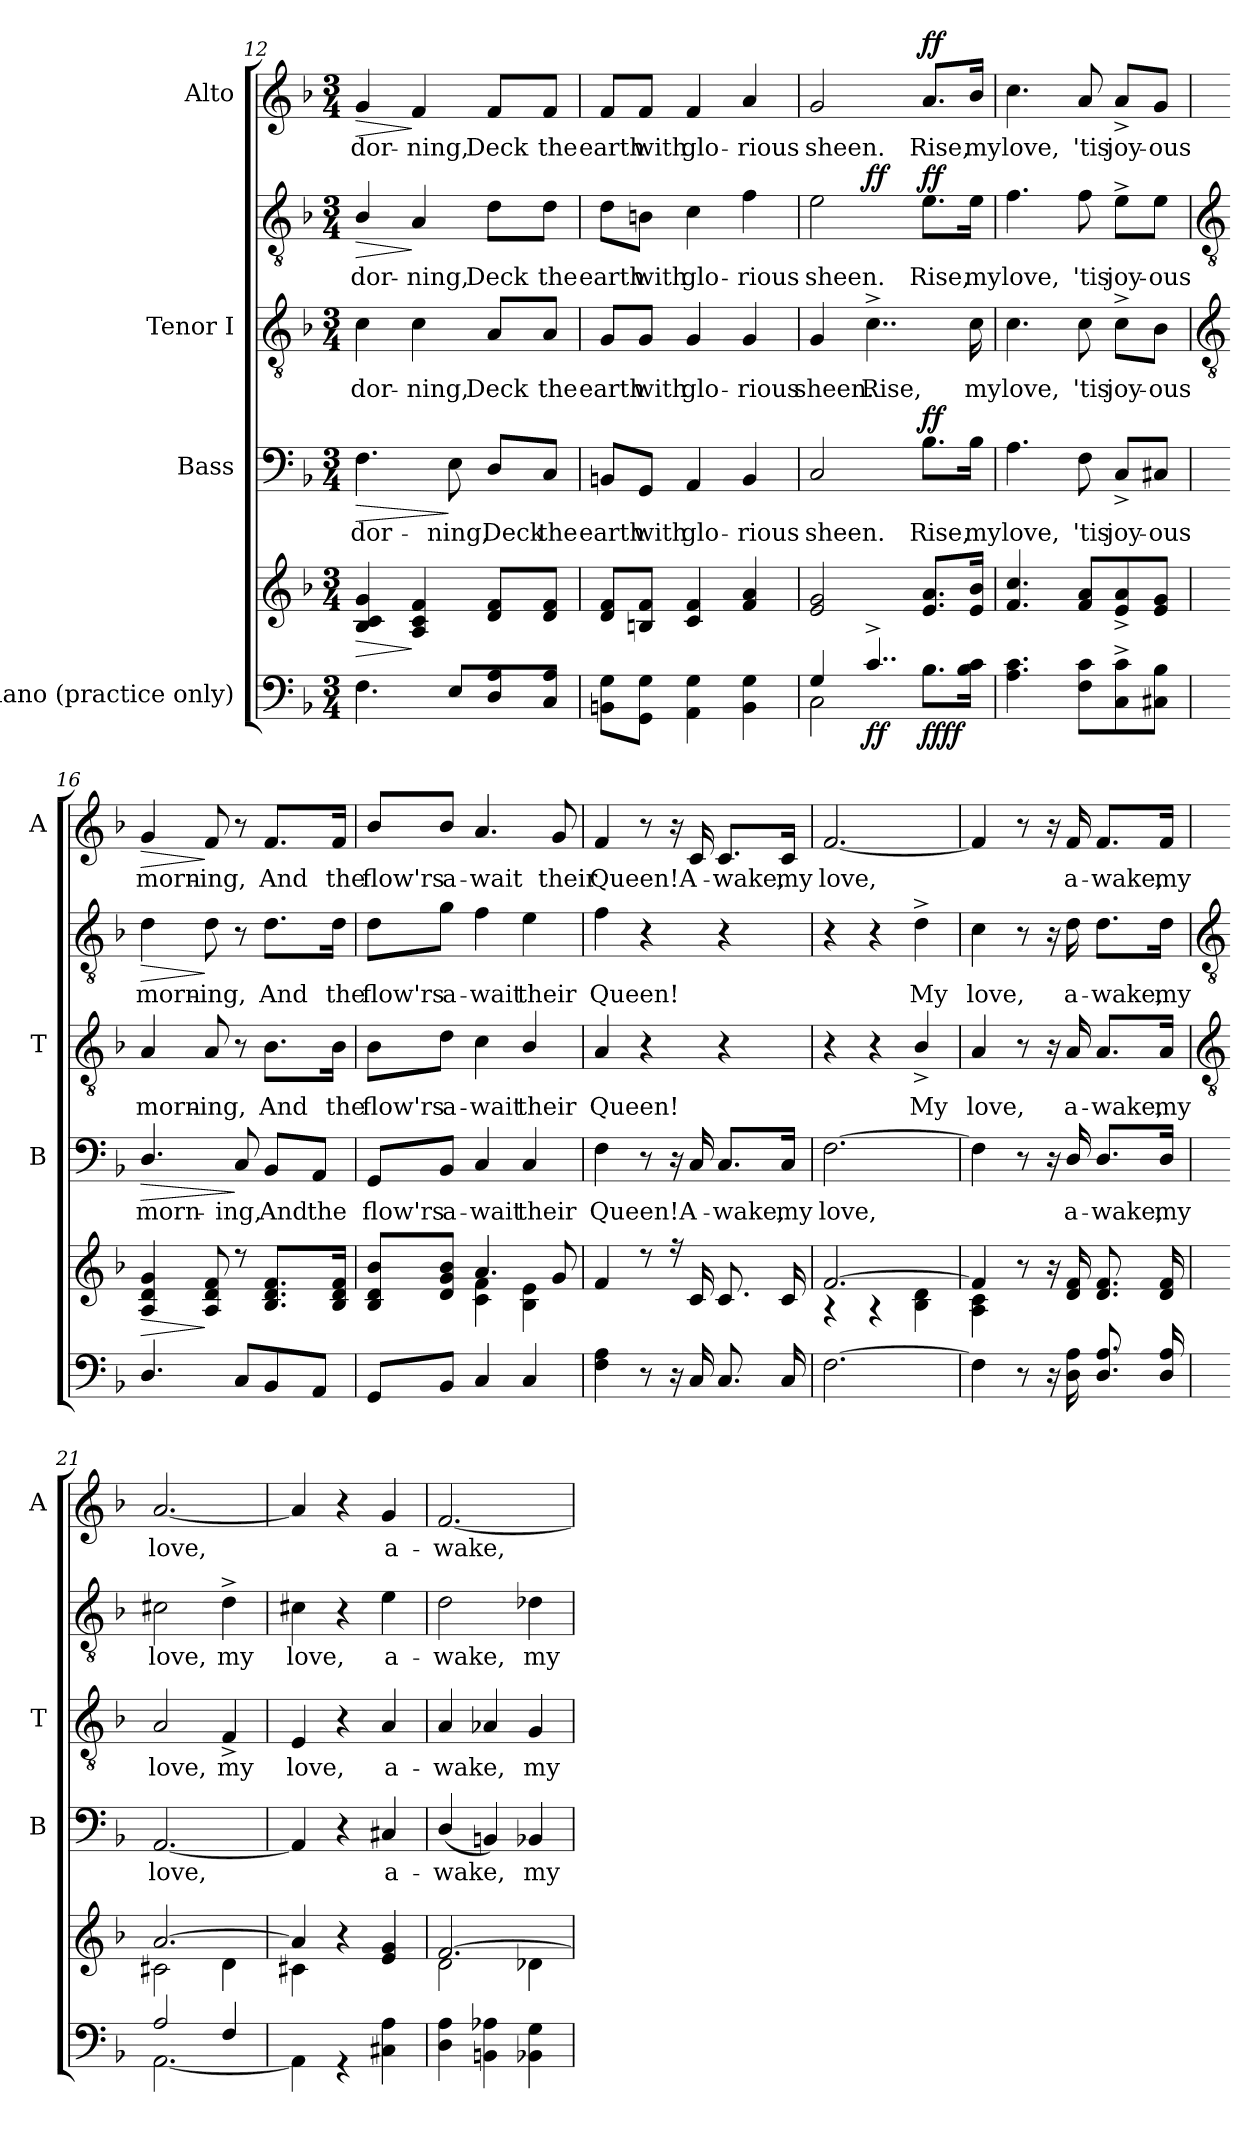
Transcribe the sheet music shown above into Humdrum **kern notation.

**kern	**kern	**dynam	**kern	**text	**dynam	**kern	**text	**kern	**text	**dynam	**kern	**text	**dynam
*part4	*part4	*part4	*part3	*part3	*part3	*part2	*part2	*part2	*part2	*part2	*part1	*part1	*part1
*staff6	*staff5	*staff5/6	*staff4	*staff4	*staff4	*staff3	*staff3	*staff2	*staff2	*staff2/3	*staff1	*staff1	*staff1
*I"Piano (practice only)	*	*	*I"Bass	*	*	*I"Tenor I	*	*	*	*	*I"Alto	*	*
*	*	*	*I'B	*	*	*I'T	*	*	*	*	*I'A	*	*
*clefF4	*clefG2	*	*clefF4	*	*	*clefGv2	*	*clefGv2	*	*	*clefG2	*	*
*k[b-]	*k[b-]	*	*k[b-]	*	*	*k[b-]	*	*k[b-]	*	*	*k[b-]	*	*
*F:	*F:	*	*F:	*	*	*F:	*	*F:	*	*	*F:	*	*
*M3/4	*M3/4	*	*M3/4	*	*	*M3/4	*	*M3/4	*	*	*M3/4	*	*
=12	=12	=12	=12	=12	=12	=12	=12	=12	=12	=12	=12	=12	=12
!LO:N:vis=1	!	!LO:HP:b	!	!LO:LY:b	!LO:HP:b	!	!LO:LY:b	!	!LO:LY:b	!LO:HP:b	!	!LO:LY:b	!LO:HP:b
*^	*	*	*	*	*	*	*	*	*	*	*	*	*
2.ryy	4.F\	4B- 4c 4g	>	4.F\	-dor-	>	4c	dor-	4B-/	-dor-	>	4g	-dor-	>
!	!	!	!	!	!	!	!	!LO:LY:b	!	!LO:LY:b	!	!	!LO:LY:b	!
.	.	4A 4c 4f	]	.	.	.	4c	-ning,	4A	-ning,	]	4f	-ning,	]
!	!	!	!	!	!LO:LY:b	!	!	!	!	!	!	!	!	!
.	8EL	.	.	8E	-ning,	]	.	.	.	.	.	.	.	.
!	!	!	!	!	!LO:LY:b	!	!	!LO:LY:b	!	!LO:LY:b	!	!	!LO:LY:b	!
.	8D/ 8A/	8d 8fL	.	8D/L	Deck	.	8A/L	Deck	8d\L	Deck	.	8f/L	Deck	.
!	!	!	!	!	!LO:LY:b	!	!	!LO:LY:b	!	!LO:LY:b	!	!	!LO:LY:b	!
.	8C 8AJ	8d 8fJ	.	8C/J	the	.	8A/J	the	8d\J	the	.	8f/J	the	.
=13	=13	=13	=13	=13	=13	=13	=13	=13	=13	=13	=13	=13	=13	=13
!LO:N:vis=1	!	!	!	!	!LO:LY:b	!	!	!LO:LY:b	!	!LO:LY:b	!	!	!LO:LY:b	!
2.ryy	8BBn 8GL	8d 8fL	.	8BBn/L	earth	.	8G/L	earth	8d\L	earth	.	8f/L	earth	.
!	!	!	!	!	!LO:LY:b	!	!	!LO:LY:b	!	!LO:LY:b	!	!	!LO:LY:b	!
.	8GG 8GJ	8Bn 8fJ	.	8GG/J	with	.	8G/J	with	8Bn\J	with	.	8f/J	with	.
!	!	!	!	!	!LO:LY:b	!	!	!LO:LY:b	!	!LO:LY:b	!	!	!LO:LY:b	!
.	4AA 4G	4c 4f	.	4AA	glo-	.	4G	glo-	4c	glo-	.	4f	glo-	.
!	!	!	!	!	!LO:LY:b	!	!	!LO:LY:b	!	!LO:LY:b	!	!	!LO:LY:b	!
.	4BB 4G	4f 4a	.	4BB	-rious	.	4G	-rious	4f	-rious	.	4a	-rious	.
=14	=14	=14	=14	=14	=14	=14	=14	=14	=14	=14	=14	=14	=14	=14
!	!	!	!	!	!LO:LY:b	!	!	!LO:LY:b	!	!LO:LY:b	!	!	!LO:LY:b	!
4G/	2C\	2e 2g	.	2C	sheen.	.	4G	sheen.	2e	sheen.	.	2g	sheen.	.
!	!	!	!LO:DY:b=2	!	!	!	!	!LO:LY:b	!	!	!LO:DY:b=2	!	!	!
4..c^/	.	.	ff	.	.	.	4..c^	Rise,	.	.	ff	.	.	.
!	!	!	!LO:DY:b=2	!	!LO:LY:b	!	!	!	!	!LO:LY:b	!	!	!LO:LY:b	!
!	!	!	!LO:DY:n=1:b	!	!	!LO:DY:b	!	!	!	!	!LO:DY:b	!	!	!LO:DY:b
.	8.B-L	8.e 8.aL	ff ff	8.B-\L	Rise,	ff	.	.	8.e\L	Rise,	ff	8.a/L	Rise,	ff
!	!	!	!	!	!LO:LY:b	!	!	!LO:LY:b	!	!LO:LY:b	!	!	!LO:LY:b	!
16ryy	16B- 16cJ	16e 16b-J	.	16B-\Jk	my	.	16c	my	16e\Jk	my	.	16b-/Jk	my	.
=15	=15	=15	=15	=15	=15	=15	=15	=15	=15	=15	=15	=15	=15	=15
!	!	!	!	!	!LO:LY:b	!	!	!LO:LY:b	!	!LO:LY:b	!	!	!LO:LY:b	!
2ryy	4.A 4.c	4.f 4.cc	.	4.A	love,	.	4.c	love,	4.f	love,	.	4.cc	love,	.
!	!	!	!	!	!LO:LY:b	!	!	!LO:LY:b	!	!LO:LY:b	!	!	!LO:LY:b	!
.	8F 8cL	8f 8aL	.	8F	'tis	.	8c	'tis	8f	'tis	.	8a	'tis	.
!	!	!	!	!	!LO:LY:b	!	!	!LO:LY:b	!	!LO:LY:b	!	!	!LO:LY:b	!
8ryy	8C^ 8c^	8e^ 8a^	.	8C^/L	joy-	.	8c^\L	joy-	8e^\L	joy-	.	8a^/L	joy-	.
!	!	!	!	!	!LO:LY:b	!	!	!LO:LY:b	!	!LO:LY:b	!	!	!LO:LY:b	!
8ryy	8C#X 8B-J	8e 8gJ	.	8C#X/J	-ous	.	8B-\J	-ous	8e\J	-ous	.	8g/J	-ous	.
*v	*v	*	*	*	*	*	*	*	*	*	*	*	*	*
!!LO:LB:g=z
=16	=16	=16	=16	=16	=16	=16	=16	=16	=16	=16	=16	=16	=16
*	*	*	*	*	*	*clefGv2	*	*clefGv2	*	*	*	*	*
*^	*^	*	*	*	*	*	*	*	*	*	*	*	*
!	!	!	!LO:N:vis=1	!LO:HP:b	!	!LO:LY:b	!LO:HP:b	!	!LO:LY:b	!	!LO:LY:b	!LO:HP:b	!	!LO:LY:b	!LO:HP:b
*v	*v	*	*	*	*	*	*	*	*	*	*	*	*	*	*
4.D/	4A/ 4d/ 4g/	2.ryy	>	4.D/	morn-	>	4A	morn-	4d	morn-	>	4g	morn-	>
!	!	!	!	!	!	!	!	!LO:LY:b	!	!LO:LY:b	!	!	!LO:LY:b	!
.	8A/ 8d/ 8f/	.	]	.	.	.	8A	-ing,	8d	-ing,	]	8f	-ing,	]
!	!	!	!	!	!LO:LY:b	!	!	!	!	!	!	!	!	!
8CL	8r	.	.	8C	-ing,	]	8r	.	8r	.	.	8r	.	.
!	!	!	!	!	!LO:LY:b	!	!	!LO:LY:b	!	!LO:LY:b	!	!	!LO:LY:b	!
8BB-	8.B-/ 8.d/ 8.f/L	.	.	8BB-/L	And	.	8.B-\L	And	8.d\L	And	.	8.f/L	And	.
!	!	!	!	!	!LO:LY:b	!	!	!	!	!	!	!	!	!
8AAJ	.	.	.	8AA/J	the	.	.	.	.	.	.	.	.	.
!	!	!	!	!	!	!	!	!LO:LY:b	!	!LO:LY:b	!	!	!LO:LY:b	!
.	16B-/ 16d/ 16f/J	.	.	.	.	.	16B-\Jk	the	16d\Jk	the	.	16f/Jk	the	.
=17	=17	=17	=17	=17	=17	=17	=17	=17	=17	=17	=17	=17	=17	=17
!	!	!	!	!	!LO:LY:b	!	!	!LO:LY:b	!	!LO:LY:b	!	!	!LO:LY:b	!
8GG/L	8B-/ 8d/ 8b-/L	4ryy	.	8GG/L	flow'rs	.	8B-\L	flow'rs	8d\L	flow'rs	.	8b-/L	flow'rs	.
!	!	!	!	!	!LO:LY:b	!	!	!LO:LY:b	!	!LO:LY:b	!	!	!LO:LY:b	!
8BB-/J	8d/ 8g/ 8b-/J	.	.	8BB-/J	a-	.	8d\J	a-	8g\J	a-	.	8b-/J	a-	.
!	!	!	!	!	!LO:LY:b	!	!	!LO:LY:b	!	!LO:LY:b	!	!	!LO:LY:b	!
4C	4.a/	4c\ 4f\	.	4C	-wait	.	4c	-wait	4f	-wait	.	4.a	-wait	.
!	!	!	!	!	!LO:LY:b	!	!	!LO:LY:b	!	!LO:LY:b	!	!	!	!
4C	.	4B-\ 4e\	.	4C	their	.	4B-/	their	4e	their	.	.	.	.
!	!	!	!	!	!	!	!	!	!	!	!	!	!LO:LY:b	!
.	8g/	.	.	.	.	.	.	.	.	.	.	8g	their	.
=18	=18	=18	=18	=18	=18	=18	=18	=18	=18	=18	=18	=18	=18	=18
!	!	!LO:N:vis=1	!	!	!LO:LY:b	!	!	!LO:LY:b	!	!LO:LY:b	!	!	!LO:LY:b	!
4F 4A	4f/	2.ryy	.	4F	Queen!	.	4A	Queen!	4f	Queen!	.	4f	Queen!	.
8r	8r	.	.	8r	.	.	4r	.	4r	.	.	8r	.	.
16r	16r	.	.	16r	.	.	.	.	.	.	.	16r	.	.
!	!	!	!	!	!LO:LY:b	!	!	!	!	!	!	!	!LO:LY:b	!
16CLL	16c/LL	.	.	16C	A-	.	.	.	.	.	.	16c	A-	.
!	!	!	!	!	!LO:LY:b	!	!	!	!	!	!	!	!LO:LY:b	!
8.C	8.c/	.	.	8.C/L	-wake,	.	4r	.	4r	.	.	8.c/L	-wake,	.
!	!	!	!	!	!LO:LY:b	!	!	!	!	!	!	!	!LO:LY:b	!
16CJ	16c/J	.	.	16C/Jk	my	.	.	.	.	.	.	16c/Jk	my	.
=19	=19	=19	=19	=19	=19	=19	=19	=19	=19	=19	=19	=19	=19	=19
!	!	!	!	!	!LO:LY:b	!	!	!	!	!	!	!	!LO:LY:b	!
[2.F	[2.f/	4r	.	[2.F	love,	.	4r	.	4r	.	.	[2.f	love,	.
.	.	4r	.	.	.	.	4r	.	4r	.	.	.	.	.
!	!	!	!	!	!	!	!	!LO:LY:b	!	!LO:LY:b	!	!	!	!
.	.	4B-\ 4d\	.	.	.	.	4B-^/	My	4d^	My	.	.	.	.
=20	=20	=20	=20	=20	=20	=20	=20	=20	=20	=20	=20	=20	=20	=20
!	!	!	!	!	!	!	!	!LO:LY:b	!	!LO:LY:b	!	!	!	!
4F]	4f/]	4A\ 4c\	.	4F]	.	.	4A	love,	4c	love,	.	4f]	.	.
8r	8r	2ryy	.	8r	.	.	8r	.	8r	.	.	8r	.	.
16r	16r	.	.	16r	.	.	16r	.	16r	.	.	16r	.	.
!	!	!	!	!	!LO:LY:b	!	!	!LO:LY:b	!	!LO:LY:b	!	!	!LO:LY:b	!
16D\ 16A\LL	16d/ 16f/LL	.	.	16D/	a-	.	16A/	a-	16d	a-	.	16f	a-	.
!	!	!	!	!	!LO:LY:b	!	!	!LO:LY:b	!	!LO:LY:b	!	!	!LO:LY:b	!
8.D/ 8.A/	8.d/ 8.f/	.	.	8.D/L	-wake,	.	8.A/L	-wake,	8.d\L	-wake,	.	8.f/L	-wake,	.
!	!	!	!	!	!LO:LY:b	!	!	!LO:LY:b	!	!LO:LY:b	!	!	!LO:LY:b	!
16D/ 16A/J	16d/ 16f/J	.	.	16D/Jk	my	.	16A/Jk	my	16d\Jk	my	.	16f/Jk	my	.
!!LO:LB:g=z
=21	=21	=21	=21	=21	=21	=21	=21	=21	=21	=21	=21	=21	=21	=21
*	*	*	*	*	*	*	*clefGv2	*	*clefGv2	*	*	*	*	*
*^	*	*	*	*	*	*	*	*	*	*	*	*	*	*
!	!	!	!	!	!	!LO:LY:b	!	!	!LO:LY:b	!	!LO:LY:b	!	!	!LO:LY:b	!
2A/	[2.AA\	[2.a/	2c#X\	.	[2.AA	love,	.	2A	love,	2c#X	love,	.	[2.a	love,	.
!	!	!	!	!	!	!	!	!	!LO:LY:b	!	!LO:LY:b	!	!	!	!
4F/	.	.	4d\	.	.	.	.	4F^	my	4d^	my	.	.	.	.
=22	=22	=22	=22	=22	=22	=22	=22	=22	=22	=22	=22	=22	=22	=22	=22
!LO:N:vis=1	!	!	!	!	!	!	!	!	!LO:LY:b	!	!LO:LY:b	!	!	!	!
2.ryy	4AA\]	4a/]	4c#X\	.	4AA]	.	.	4E	-love,	4c#X	love,	.	4a]	.	.
.	4r	4r	2ryy	.	4r	.	.	4r	.	4r	.	.	4r	.	.
!	!	!	!	!	!	!LO:LY:b	!	!	!LO:LY:b	!	!LO:LY:b	!	!	!LO:LY:b	!
.	4C#X\ 4A\	4e/ 4g/	.	.	4C#X	a-	.	4A	a-	4e	a-	.	4g	a-	.
=23	=23	=23	=23	=23	=23	=23	=23	=23	=23	=23	=23	=23	=23	=23	=23
!LO:N:vis=1	!	!	!	!	!	!LO:LY:b	!	!	!LO:LY:b	!	!LO:LY:b	!	!	!LO:LY:b	!
2.ryy	4D\ 4A\	[2.f/	2d\	.	(<4D/	-wake,	.	4A	wake,	2d	-wake,	.	[2.f	-wake,	.
.	4BBn\ 4A-X\	.	.	.	4BBn)	.	.	4A-X	.	.	.	.	.	.	.
!	!	!	!	!	!	!LO:LY:b	!	!	!LO:LY:b	!	!LO:LY:b	!	!	!	!
.	4BB-X\ 4G\	.	4d-X\	.	4BB-X	my	.	4G	my	4d-X	my	.	.	.	.
*v	*v	*	*	*	*	*	*	*	*	*	*	*	*	*	*
*	*v	*v	*	*	*	*	*	*	*	*	*	*	*	*
=	=	=	=	=	=	=	=	=	=	=	=	=	=
*-	*-	*-	*-	*-	*-	*-	*-	*-	*-	*-	*-	*-	*-
